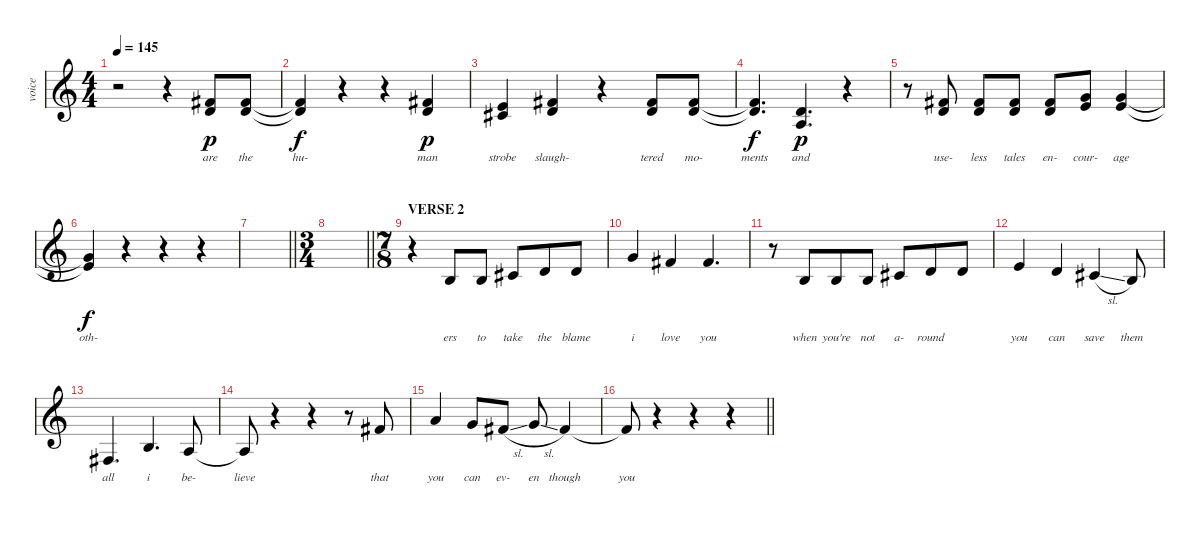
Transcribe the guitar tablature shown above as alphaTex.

\track ("voice" "voice") {instrument altosax}
\staff {score}
\tuning (E4 B3 G3 D3 A2 E2) {hide}
\ts (4 4)
\tempo 145
\clef g2
\ks c
r.2{dy p} r.4 (2.1 3.2).8{lyrics (0 "are") lyrics (1 "") lyrics (2 "") lyrics (3 "") lyrics (4 "")} (2.1 3.2).8{lyrics (0 "the") lyrics (1 "") lyrics (2 "") lyrics (3 "") lyrics (4 "")} |
(2.1{t} 3.2{t}).4{lyrics (0 "hu-") lyrics (1 "") lyrics (2 "") lyrics (3 "") lyrics (4 "") dy f} r.4 r.4 (2.1 3.2).4{lyrics (0 "man") lyrics (1 "") lyrics (2 "") lyrics (3 "") lyrics (4 "") dy p} |
(0.1 2.2).4{lyrics (0 "strobe") lyrics (1 "") lyrics (2 "") lyrics (3 "") lyrics (4 "")} (2.1 3.2).4{lyrics (0 "slaugh-") lyrics (1 "") lyrics (2 "") lyrics (3 "") lyrics (4 "")} r.4 (2.1 3.2).8{lyrics (0 "tered") lyrics (1 "") lyrics (2 "") lyrics (3 "") lyrics (4 "")} (2.1 3.2).8{lyrics (0 "mo-") lyrics (1 "") lyrics (2 "") lyrics (3 "") lyrics (4 "")} |
(2.1{t} 3.2{t}).4{d lyrics (0 "ments") lyrics (1 "") lyrics (2 "") lyrics (3 "") lyrics (4 "") dy f} (3.2 2.3).4{d lyrics (0 "and") lyrics (1 "") lyrics (2 "") lyrics (3 "") lyrics (4 "") dy p} r.4 |
r.8 (2.1 3.2).8{lyrics (0 "use-") lyrics (1 "") lyrics (2 "") lyrics (3 "") lyrics (4 "")} (2.1 3.2).8{lyrics (0 "less") lyrics (1 "") lyrics (2 "") lyrics (3 "") lyrics (4 "")} (2.1 3.2).8{lyrics (0 "tales") lyrics (1 "") lyrics (2 "") lyrics (3 "") lyrics (4 "")} (2.1 3.2).8{lyrics (0 "en-") lyrics (1 "") lyrics (2 "") lyrics (3 "") lyrics (4 "")} (0.1 8.2).8{lyrics (0 "cour-") lyrics (1 "") lyrics (2 "") lyrics (3 "") lyrics (4 "")} (0.1 8.2).4{lyrics (0 "age") lyrics (1 "") lyrics (2 "") lyrics (3 "") lyrics (4 "")} |
(0.1{t} 8.2{t}).4{lyrics (0 "oth-") lyrics (1 "") lyrics (2 "") lyrics (3 "") lyrics (4 "") dy f} r.4 r.4 r.4 |
\barLineRight lightlight
|
\ts (3 4)
\barLineRight lightlight
|
\ts (7 8)
\section ("" "VERSE 2")
r.4 0.2.8{lyrics (0 "ers") lyrics (1 "") lyrics (2 "") lyrics (3 "") lyrics (4 "")} 0.2.8{lyrics (0 "to") lyrics (1 "") lyrics (2 "") lyrics (3 "") lyrics (4 "")} 2.2.8{lyrics (0 "take") lyrics (1 "") lyrics (2 "") lyrics (3 "") lyrics (4 "")} 3.2.8{lyrics (0 "the") lyrics (1 "") lyrics (2 "") lyrics (3 "") lyrics (4 "")} 3.2.8{lyrics (0 "blame") lyrics (1 "") lyrics (2 "") lyrics (3 "") lyrics (4 "")} |
3.1.4{lyrics (0 "i") lyrics (1 "") lyrics (2 "") lyrics (3 "") lyrics (4 "")} 2.1.4{lyrics (0 "love") lyrics (1 "") lyrics (2 "") lyrics (3 "") lyrics (4 "")} 2.1.4{d lyrics (0 "you") lyrics (1 "") lyrics (2 "") lyrics (3 "") lyrics (4 "")} |
r.8 0.2.8{lyrics (0 "when") lyrics (1 "") lyrics (2 "") lyrics (3 "") lyrics (4 "")} 0.2.8{lyrics (0 "you're") lyrics (1 "") lyrics (2 "") lyrics (3 "") lyrics (4 "")} 0.2.8{lyrics (0 "not") lyrics (1 "") lyrics (2 "") lyrics (3 "") lyrics (4 "")} 2.2.8{lyrics (0 "a-") lyrics (1 "") lyrics (2 "") lyrics (3 "") lyrics (4 "")} 3.2.8{lyrics (0 "round") lyrics (1 "") lyrics (2 "") lyrics (3 "") lyrics (4 "")} 3.2.8{lyrics (0 "") lyrics (1 "") lyrics (2 "") lyrics (3 "") lyrics (4 "")} |
0.1.4{lyrics (0 "you") lyrics (1 "") lyrics (2 "") lyrics (3 "") lyrics (4 "")} 3.2.4{lyrics (0 "can") lyrics (1 "") lyrics (2 "") lyrics (3 "") lyrics (4 "")} 2.2{sl}.4{lyrics (0 "save") lyrics (1 "") lyrics (2 "") lyrics (3 "") lyrics (4 "")} 0.2.8{lyrics (0 "them") lyrics (1 "") lyrics (2 "") lyrics (3 "") lyrics (4 "")} |
4.4.4{d lyrics (0 "all") lyrics (1 "") lyrics (2 "") lyrics (3 "") lyrics (4 "")} 0.2.4{d lyrics (0 "i") lyrics (1 "") lyrics (2 "") lyrics (3 "") lyrics (4 "")} 2.3.8{lyrics (0 "be-") lyrics (1 "") lyrics (2 "") lyrics (3 "") lyrics (4 "")} |
2.3{t}.8{lyrics (0 "lieve") lyrics (1 "") lyrics (2 "") lyrics (3 "") lyrics (4 "")} r.4 r.4 r.8 2.1.8{lyrics (0 "that") lyrics (1 "") lyrics (2 "") lyrics (3 "") lyrics (4 "")} |
5.1.4{lyrics (0 "you") lyrics (1 "") lyrics (2 "") lyrics (3 "") lyrics (4 "")} 3.1.8{lyrics (0 "can") lyrics (1 "") lyrics (2 "") lyrics (3 "") lyrics (4 "")} 2.1{sl}.8{lyrics (0 "ev-") lyrics (1 "") lyrics (2 "") lyrics (3 "") lyrics (4 "")} 3.1{sl}.8{lyrics (0 "en") lyrics (1 "") lyrics (2 "") lyrics (3 "") lyrics (4 "")} 2.1.4{lyrics (0 "though") lyrics (1 "") lyrics (2 "") lyrics (3 "") lyrics (4 "")} |
\barLineRight lightlight
2.1{t}.8{lyrics (0 "you") lyrics (1 "") lyrics (2 "") lyrics (3 "") lyrics (4 "")} r.4 r.4 r.4
